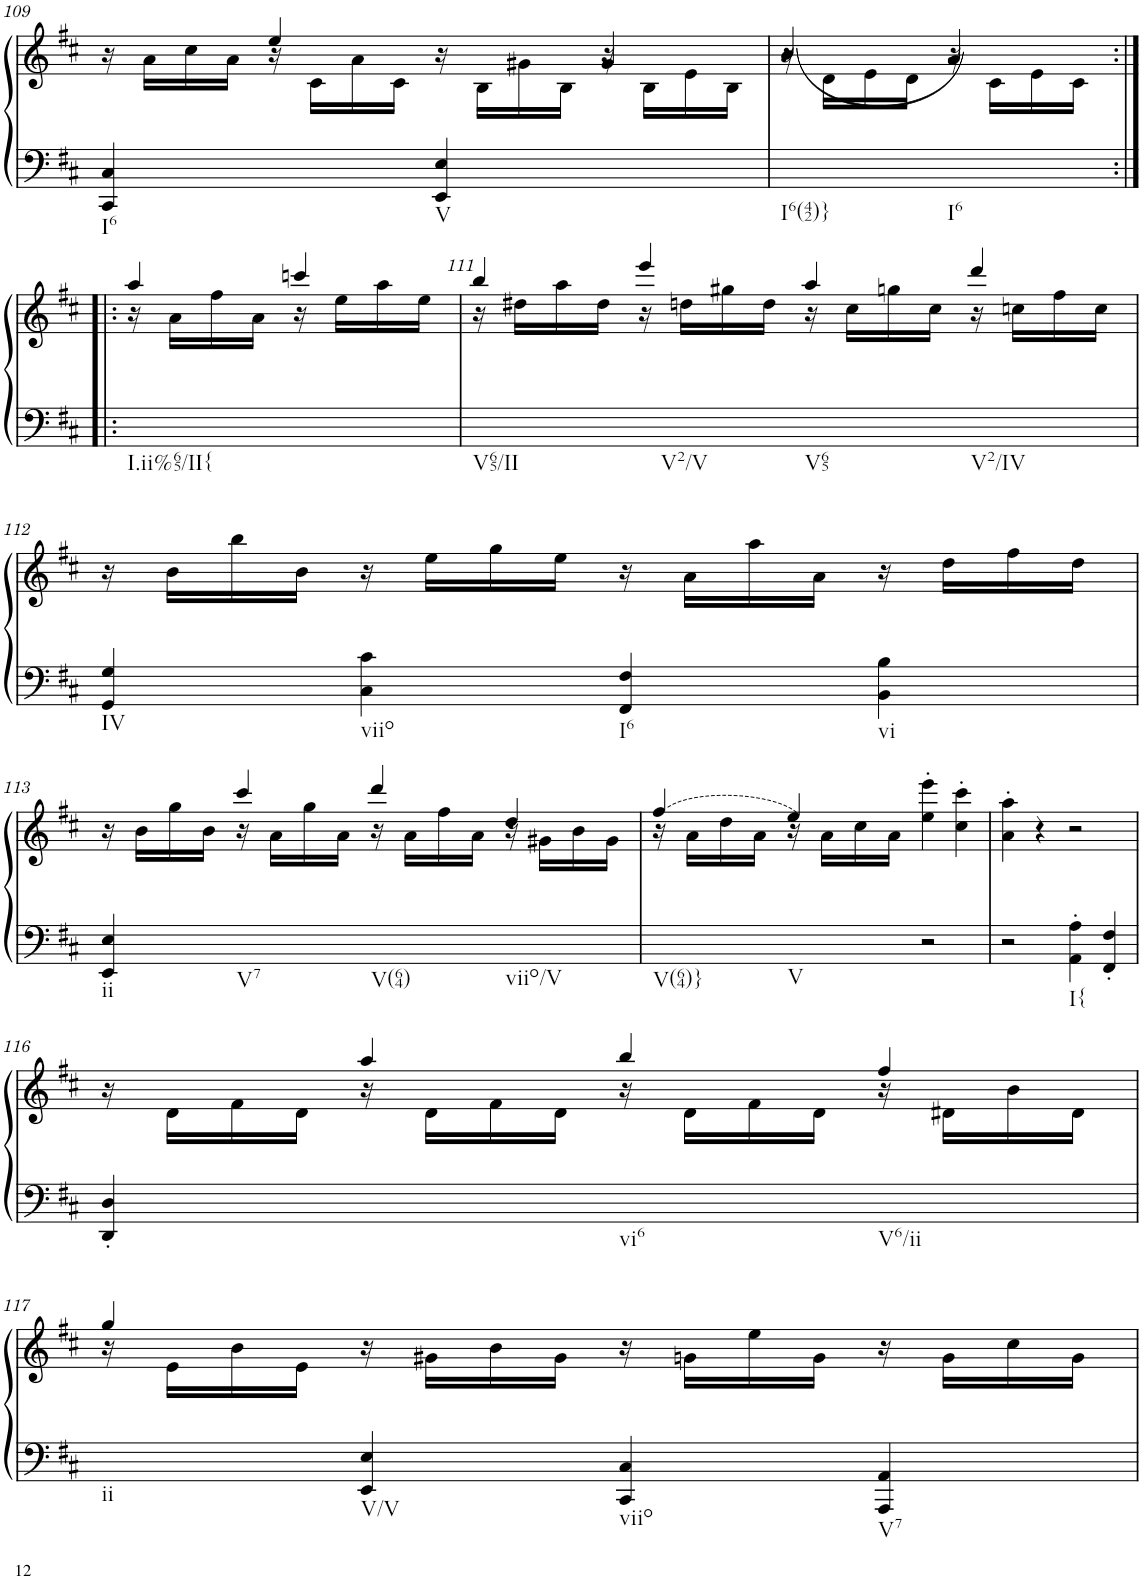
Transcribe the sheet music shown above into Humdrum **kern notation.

**kern	**kern
*part1	*part1
*staff2	*staff1
*I"unbenannt2	*
!!LO:PB:g=z
*clefF4	*clefG2
*k[f#c#]	*k[f#c#]
*M2/2	*M2/2
*met(c|)	*met(c|)
=109	=109
*	*^
!LO:TX:b:t=I6	!	!
4CC#/ 4C#/	16r	4ryy
.	16a\LL	.
.	16cc#\	.
.	16a\JJ	.
4ryy	16r	4ee/
.	16c#\LL	.
.	16a\	.
.	16c#\JJ	.
!LO:TX:b:t=V	!	!
4EE/ 4E/	16r	4ryy
.	16B\LL	.
.	16g#X\	.
.	16B\JJ	.
4ryy	16r	4g#/
.	16B\LL	.
.	16e\	.
.	16B\JJ	.
=110	=110	=110
!LO:TX:b:t=I6(42)}	!	!
4ryy	16r	(4b/
.	16d\LL	.
.	16e\	.
.	16d\JJ	.
!LO:TX:b:t=I6	!	!
4ryy	16r	4a/)
.	16c#\LL	.
.	16e\	.
.	16c#\JJ	.
!!LO:LB:g=z	!!
=110X13:|!|:	=110X13:|!|:	=110X13:|!|:
!LO:TX:b:t=I.ii%65/II{	!	!
2ryy	16r	4aa/
.	16a\LL	.
.	16ff#\	.
.	16a\JJ	.
.	16r	4cccn/
.	16ee\LL	.
.	16aa\	.
.	16ee\JJ	.
=111	=111	=111
!LO:TX:b:t=V65/II	!	!
4ryy	16r	4bb/
.	16dd#X\LL	.
.	16aa\	.
.	16dd#\JJ	.
!LO:TX:b:t=V2/V	!	!
4ryy	16r	4eee/
.	16ddn\LL	.
.	16gg#X\	.
.	16dd\JJ	.
!LO:TX:b:t=V65	!	!
4ryy	16r	4aa/
.	16cc#\LL	.
.	16ggn\	.
.	16cc#\JJ	.
!LO:TX:b:t=V2/IV	!	!
4ryy	16r	4ddd/
.	16ccn\LL	.
.	16ff#\	.
.	16cc\JJ	.
*	*v	*v
!!LO:LB:g=z
=112	=112
!LO:TX:b:t=IV	!
4GG/ 4G/	16r
.	16b\LL
.	16bb\
.	16b\JJ
!LO:TX:b:t=viio	!
4C#\ 4c#\	16r
.	16ee\LL
.	16gg\
.	16ee\JJ
!LO:TX:b:t=I6	!
4FF#/ 4F#/	16r
.	16a\LL
.	16aa\
.	16a\JJ
!LO:TX:b:t=vi	!
4BB\ 4B\	16r
.	16dd\LL
.	16ff#\
.	16dd\JJ
!!LO:LB:g=z
=113	=113
*	*^
!LO:TX:b:t=ii	!	!
4EE/ 4E/	16r	4ryy
.	16b\LL	.
.	16gg\	.
.	16b\JJ	.
!LO:TX:b:t=V7	!	!
4ryy	16r	4ccc#/
.	16a\LL	.
.	16gg\	.
.	16a\JJ	.
!LO:TX:b:t=V(64)	!	!
4ryy	16r	4ddd/
.	16a\LL	.
.	16ff#\	.
.	16a\JJ	.
!LO:TX:b:t=viio/V	!	!
4ryy	16r	4dd/
.	16g#X\LL	.
.	16b\	.
.	16g#\JJ	.
=114	=114	=114
!LO:TX:b:t=V(64)}	!	!
4ryy	16r	(>4ff#/
.	16a\LL	.
.	16dd\	.
.	16a\JJ	.
!LO:TX:b:t=V	!	!
4ryy	16r	4ee/)
.	16a\LL	.
.	16cc#\	.
.	16a\JJ	.
2r	4ee\' 4eee\'	2ryy
.	4cc#\' 4ccc#\'	.
*	*v	*v
=115	=115
2r	4a\' 4aa\'
.	4r
!LO:TX:b:t=I{	!
4AA\' 4A\'	2r
4FF#/' 4F#/'	.
!!LO:LB:g=z
=116	=116
*	*^
4DD/' 4D/'	16r	4ryy
.	16d\LL	.
.	16f#\	.
.	16d\JJ	.
4ryy	16r	4aa/
.	16d\LL	.
.	16f#\	.
.	16d\JJ	.
!LO:TX:b:t=vi6	!	!
4ryy	16r	4bb/
.	16d\LL	.
.	16f#\	.
.	16d\JJ	.
!LO:TX:b:t=V6/ii	!	!
4ryy	16r	4ff#/
.	16d#X\LL	.
.	16b\	.
.	16d#\JJ	.
!!LO:LB:g=z	!!
=117	=117	=117
!LO:TX:b:t=ii	!	!
4ryy	16r	4gg/
.	16e\LL	.
.	16b\	.
.	16e\JJ	.
!LO:TX:b:t=V/V	!	!
4EE/ 4E/	16r	2.ryy
.	16g#X\LL	.
.	16b\	.
.	16g#\JJ	.
!LO:TX:b:t=viio	!	!
4CC#/ 4C#/	16r	.
.	16gn\LL	.
.	16ee\	.
.	16g\JJ	.
!LO:TX:b:t=V7	!	!
4AAA/ 4AA/	16r	.
.	16g\LL	.
.	16cc#\	.
.	16g\JJ	.
*	*v	*v
=	=
*-	*-
